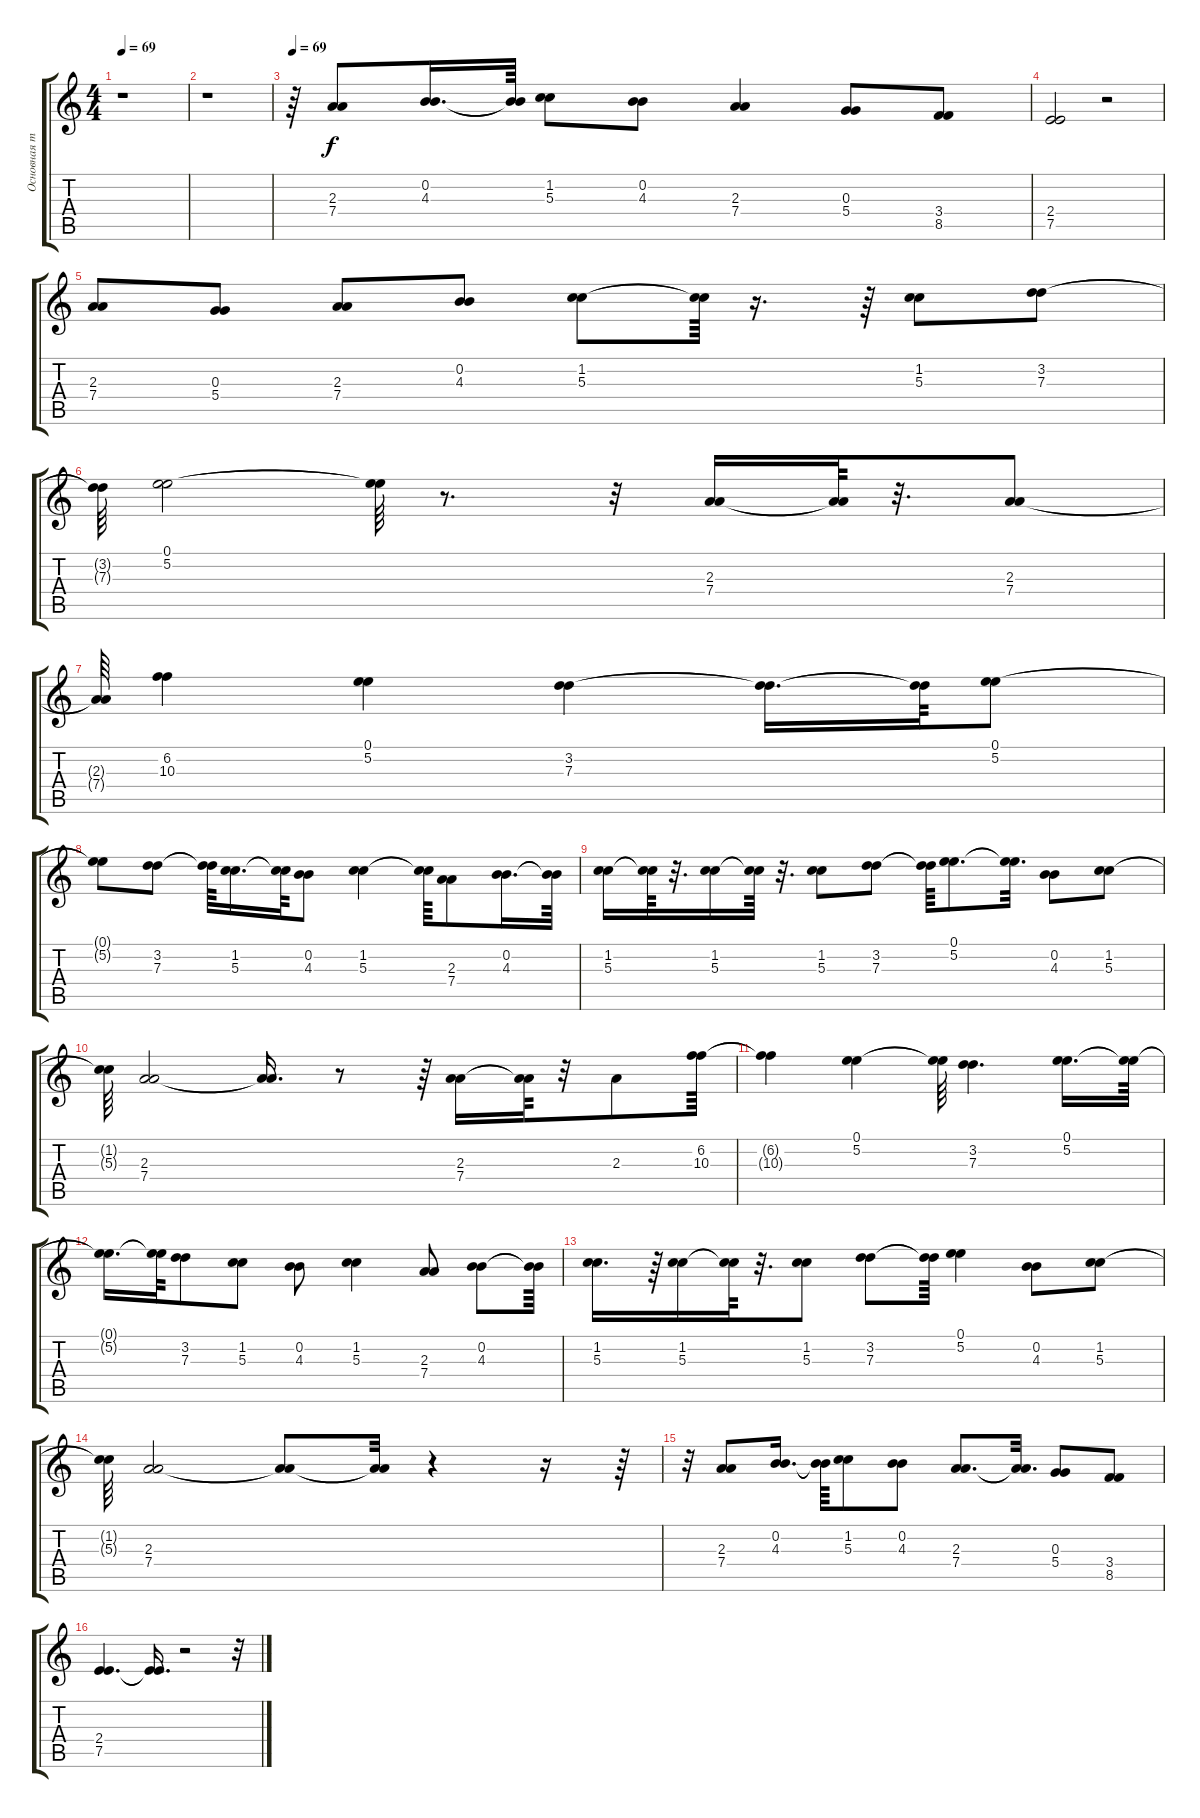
\track ("Основная тема" "Основная т") {instrument acousticguitarnylon}
\staff {score tabs}
\tuning (E4 B3 G3 D3 A2 E2) {hide}
\ts (4 4)
\tempo 69
\clef g2
\ks c
r.1{dy f instrument acousticguitarnylon} |
r.1 |
\tempo 69
r.64 (2.3 7.4).8 (0.2 4.3).16{d} (0.2{t} 4.3{t}).64 (1.2 5.3).8 (0.2 4.3).8 (2.3 7.4).4 (0.3 5.4).8 (3.4 8.5).8 |
(2.4 7.5).2 r.2 |
(2.3 7.4).8 (0.3 5.4).8 (2.3 7.4).8 (0.2 4.3).8 (1.2 5.3).8 (1.2{t} 5.3{t}).64 r.16{d} r.64 (1.2 5.3).8 (3.2 7.3).8 |
(3.2{t} 7.3{t}).64 (0.1 5.2).2 (0.1{t} 5.2{t}).64 r.8{d} r.32 (2.3 7.4).16 (2.3{t} 7.4{t}).64 r.32{d} (2.3 7.4).8 |
(2.3{t} 7.4{t}).64 (6.2 10.3).4 (0.1 5.2).4 (3.2 7.3).4 (3.2{t} 7.3{t}).16{d} (3.2{t} 7.3{t}).64 (0.1 5.2).8 |
(0.1{t} 5.2{t}).8 (3.2 7.3).8 (3.2{t} 7.3{t}).64 (1.2 5.3).16{d} (1.2{t} 5.3{t}).64 (0.2 4.3).8 (1.2 5.3).4 (1.2{t} 5.3{t}).64 (2.3 7.4).8 (0.2 4.3).16{d} (0.2{t} 4.3{t}).64 |
(1.2 5.3).16 (1.2{t} 5.3{t}).64 r.32{d} (1.2 5.3).16 (1.2{t} 5.3{t}).64 r.32{d} (1.2 5.3).8 (3.2 7.3).8 (3.2{t} 7.3{t}).64 (0.1 5.2).8{d} (0.1{t} 5.2{t}).32{d} (0.2 4.3).8 (1.2 5.3).8 |
(1.2{t} 5.3{t}).64 (2.3 7.4).2 (2.3{t} 7.4{t}).16{d} r.8 r.64 (2.3 7.4).16 (2.3{t} 7.4{t}).64 r.32 2.3.8 (6.2 10.3).64 |
(6.2{t} 10.3{t}).4 (0.1 5.2).4 (0.1{t} 5.2{t}).64 (3.2 7.3).4{d} (0.1 5.2).16{d} (0.1{t} 5.2{t}).64 |
(0.1{t} 5.2{t}).16{d} (0.1{t} 5.2{t}).64 (3.2 7.3).8 (1.2 5.3).8 (0.2 4.3).8 (1.2 5.3).4 (2.3 7.4).8 (0.2 4.3).8 (0.2{t} 4.3{t}).64 |
(1.2 5.3).16{d} r.64 (1.2 5.3).16 (1.2{t} 5.3{t}).64 r.32{d} (1.2 5.3).8 (3.2 7.3).8 (3.2{t} 7.3{t}).64 (0.1 5.2).4 (0.2 4.3).8 (1.2 5.3).8 |
(1.2{t} 5.3{t}).64 (2.3 7.4).2 (2.3{t} 7.4{t}).8 (2.3{t} 7.4{t}).32 r.4 r.16 r.64 |
r.32 (2.3 7.4).8 (0.2 4.3).16{d} (0.2{t} 4.3{t}).64 (1.2 5.3).8 (0.2 4.3).8 (2.3 7.4).8{d} (2.3{t} 7.4{t}).32{d} (0.3 5.4).8 (3.4 8.5).8 |
(2.4 7.5).4{d} (2.4{t} 7.5{t}).16{d} r.2 r.32
